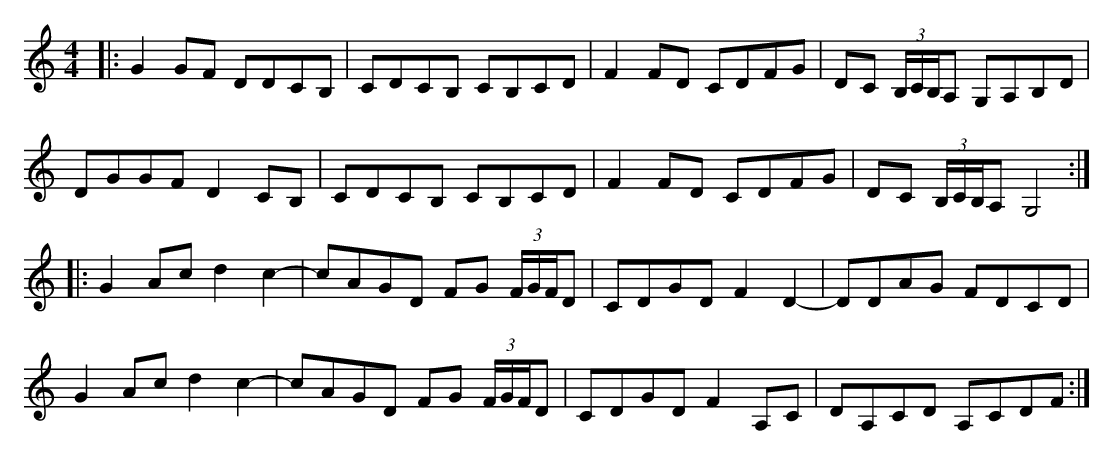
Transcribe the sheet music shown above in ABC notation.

X:1
M:4/4
K:Gmix
|:G2 GF DDCB,|CDCB, CB,CD|F2 FD CDFG|DC (3B,/C/B,/A, G,A,B,D|
DGGF D2 CB,|CDCB, CB,CD|F2 FD CDFG|DC (3B,/C/B,/A, G,4:|
|:G2 Ac d2 c2-|cAGD FG (3F/G/F/D|CDGD F2 D2-|DDAG FDCD|
G2 Ac d2 c2-|cAGD FG (3F/G/F/D|CDGD F2 A,C|DA,CD A,CDF:|
